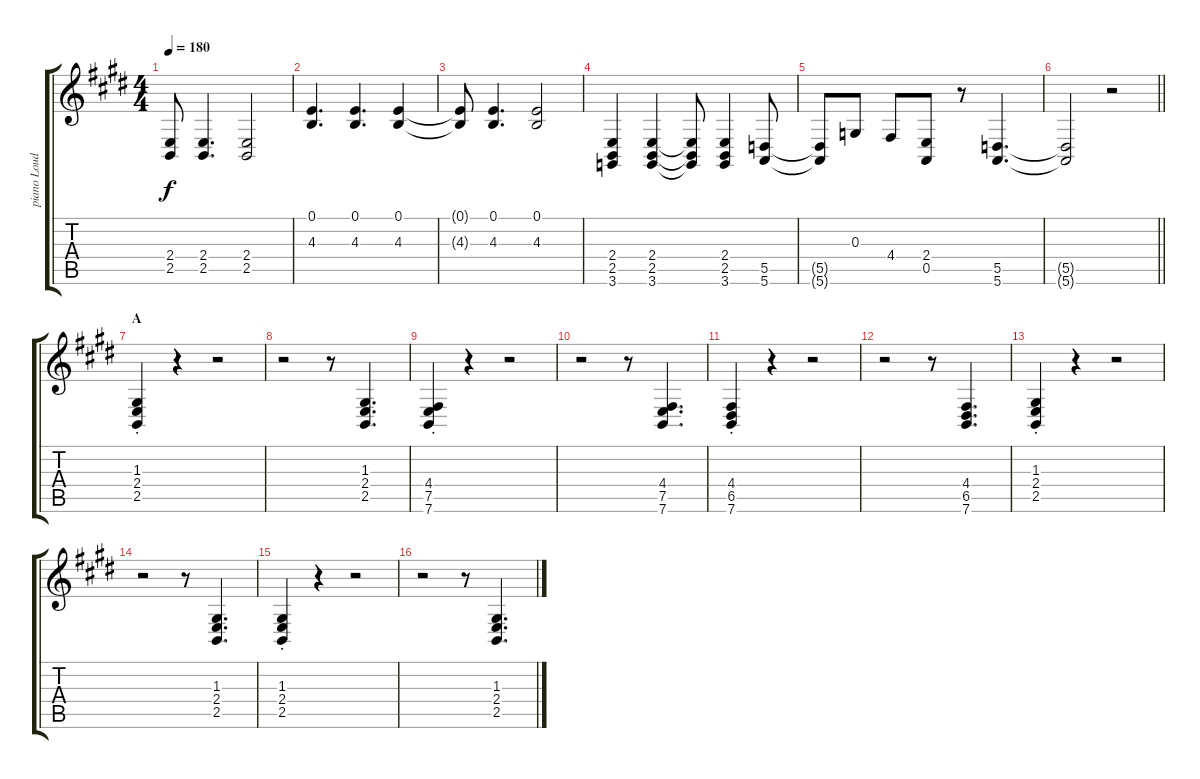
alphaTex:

\track ("piano Loud" "piano Loud") {instrument electricgrandpiano}
\staff {score tabs}
\tuning (E4 B3 G3 D3 A2 E2) {hide}
\ts (4 4)
\tempo 180
\clef g2
\ks e
(2.4{t} 2.5{t}).8{dy f} (2.4 2.5).4{d} (2.4 2.5).2 |
(0.1 4.3).4{d} (0.1 4.3).4{d} (0.1 4.3).4 |
(0.1{t} 4.3{t}).8 (0.1 4.3).4{d} (0.1 4.3).2 |
(2.4 2.5 3.6).4 (2.4 2.5 3.6).4 (2.4{t} 2.5{t} 3.6{t}).8 (2.4 2.5 3.6).4 (5.5 5.6).8 |
(5.5{t} 5.6{t}).8 0.3.8 4.4.8 (2.4 0.5).8 r.8 (5.5 5.6).4{d} |
\barLineRight lightlight
(5.5{t} 5.6{t}).2 r.2 |
\section ("" "A")
(1.3{st} 2.4{st} 2.5{st}).4 r.4 r.2 |
r.2 r.8 (1.3 2.4 2.5).4{d} |
(4.4{st} 7.5{st} 7.6{st}).4 r.4 r.2 |
r.2 r.8 (4.4 7.5 7.6).4{d} |
(4.4{st} 6.5{st} 7.6{st}).4 r.4 r.2 |
r.2 r.8 (4.4 6.5 7.6).4{d} |
(1.3{st} 2.4{st} 2.5{st}).4 r.4 r.2 |
r.2 r.8 (1.3 2.4 2.5).4{d} |
(1.3{st} 2.4{st} 2.5{st}).4 r.4 r.2 |
r.2 r.8 (1.3 2.4 2.5).4{d}
